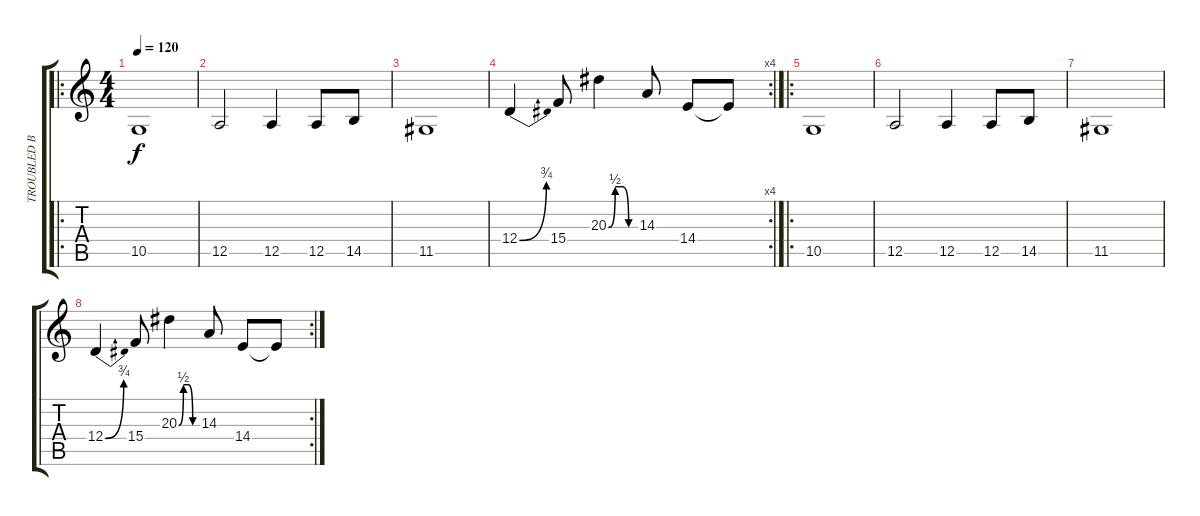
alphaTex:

\track ("TROUBLED BACKGR. VOICE" "TROUBLED B") {instrument lead2sawtooth}
\staff {score tabs}
\tuning (E4 B3 G3 D3 A2 E2) {hide}
\ro
\ts (4 4)
\tempo 120
\clef g2
\ks c
10.5.1{dy f} |
12.5.2 12.5.4 12.5.8 14.5.8 |
11.5.1 |
\rc 4
12.4{be (bend 0 0 60 3)}.4 15.4.8 20.3{be (custom 0 0 15 2 30 2 45 0 60 0)}.4 14.3.8 14.4.8 14.4{t}.8 |
\ro
10.5.1 |
12.5.2 12.5.4 12.5.8 14.5.8 |
11.5.1 |
\rc 2
12.4{be (bend 0 0 60 3)}.4 15.4.8 20.3{be (custom 0 0 15 2 30 2 45 0 60 0)}.4 14.3.8 14.4.8 14.4{t}.8
